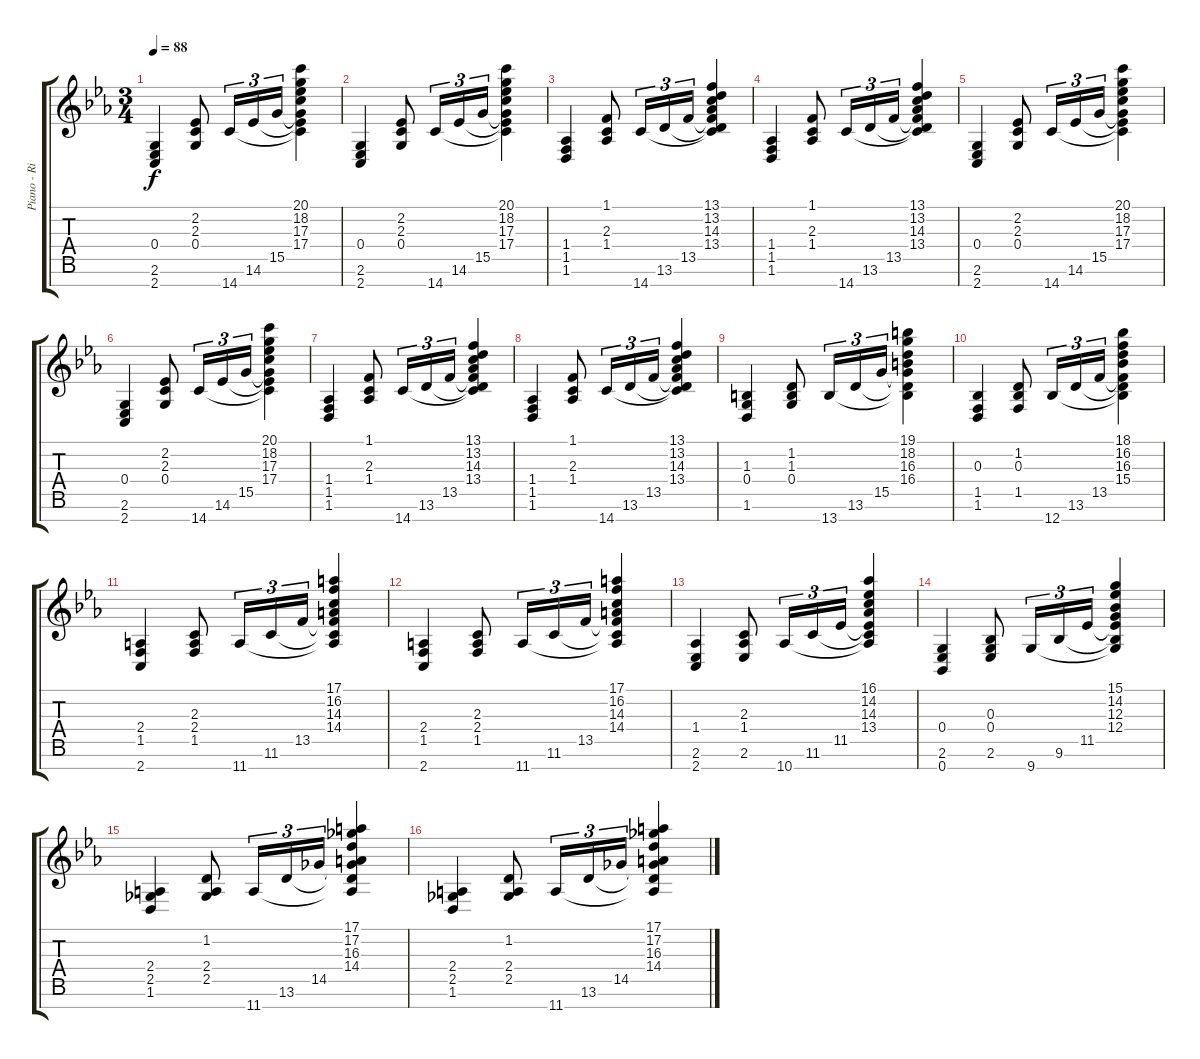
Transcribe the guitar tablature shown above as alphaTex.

\track ("Piano - Right Hand" "Piano - Ri") {instrument brightacousticpiano}
\staff {score tabs}
\tuning (E4 Db4 Bb3 G3 E3 Db3 Bb2) {hide}
\ts (3 4)
\tempo 88
\clef g2
\ks cminor
(0.4 2.6 2.7).4{dy f} (2.2 2.3 0.4).8 14.7.16{tu (3 2)} 14.6.16{tu (3 2)} 15.5.16{tu (3 2)} (20.1 18.2 17.3 17.4 15.5{t} 14.6{t} 14.7{t}).4 |
(0.4 2.6 2.7).4 (2.2 2.3 0.4).8 14.7.16{tu (3 2)} 14.6.16{tu (3 2)} 15.5.16{tu (3 2)} (20.1 18.2 17.3 17.4 15.5{t} 14.6{t} 14.7{t}).4 |
(1.4 1.5 1.6).4 (1.1 2.3 1.4).8 14.7.16{tu (3 2)} 13.6.16{tu (3 2)} 13.5.16{tu (3 2)} (13.1 13.2 14.3 13.4 13.5{t} 13.6{t} 14.7{t}).4 |
(1.4 1.5 1.6).4 (1.1 2.3 1.4).8 14.7.16{tu (3 2)} 13.6.16{tu (3 2)} 13.5.16{tu (3 2)} (13.1 13.2 14.3 13.4 13.5{t} 13.6{t} 14.7{t}).4 |
(0.4 2.6 2.7).4 (2.2 2.3 0.4).8 14.7.16{tu (3 2)} 14.6.16{tu (3 2)} 15.5.16{tu (3 2)} (20.1 18.2 17.3 17.4 15.5{t} 14.6{t} 14.7{t}).4 |
(0.4 2.6 2.7).4 (2.2 2.3 0.4).8 14.7.16{tu (3 2)} 14.6.16{tu (3 2)} 15.5.16{tu (3 2)} (20.1 18.2 17.3 17.4 15.5{t} 14.6{t} 14.7{t}).4 |
(1.4 1.5 1.6).4 (1.1 2.3 1.4).8 14.7.16{tu (3 2)} 13.6.16{tu (3 2)} 13.5.16{tu (3 2)} (13.1 13.2 14.3 13.4 13.5{t} 13.6{t} 14.7{t}).4 |
(1.4 1.5 1.6).4 (1.1 2.3 1.4).8 14.7.16{tu (3 2)} 13.6.16{tu (3 2)} 13.5.16{tu (3 2)} (13.1 13.2 14.3 13.4 13.5{t} 13.6{t} 14.7{t}).4 |
(1.3 0.4 1.6).4 (1.2 1.3 0.4).8 13.7.16{tu (3 2)} 13.6.16{tu (3 2)} 15.5.16{tu (3 2)} (19.1 18.2 16.3 16.4 15.5{t} 13.6{t} 13.7{t}).4 |
(0.3 1.5 1.6).4 (1.2 0.3 1.5).8 12.7.16{tu (3 2)} 13.6.16{tu (3 2)} 13.5.16{tu (3 2)} (18.1 16.2 16.3 15.4 13.5{t} 13.6{t} 12.7{t}).4 |
(2.4 1.5 2.7).4 (2.3 2.4 1.5).8 11.7.16{tu (3 2)} 11.6.16{tu (3 2)} 13.5.16{tu (3 2)} (17.1 16.2 14.3 14.4 13.5{t} 11.6{t} 11.7{t}).4 |
(2.4 1.5 2.7).4 (2.3 2.4 1.5).8 11.7.16{tu (3 2)} 11.6.16{tu (3 2)} 13.5.16{tu (3 2)} (17.1 16.2 14.3 14.4 13.5{t} 11.6{t} 11.7{t}).4 |
(1.4 2.6 2.7).4 (2.3 1.4 2.6).8 10.7.16{tu (3 2)} 11.6.16{tu (3 2)} 11.5.16{tu (3 2)} (16.1 14.2 14.3 13.4 11.5{t} 11.6{t} 10.7{t}).4 |
(0.4 2.6 0.7).4 (0.3 0.4 2.6).8 9.7.16{tu (3 2)} 9.6.16{tu (3 2)} 11.5.16{tu (3 2)} (15.1 14.2 12.3 12.4 11.5{t} 9.6{t} 9.7{t}).4 |
(2.4 2.5 1.6).4 (1.2 2.4 2.5).8 11.7.16{tu (3 2)} 13.6.16{tu (3 2)} 14.5.16{tu (3 2)} (17.1 17.2 16.3 14.4 14.5{t} 13.6{t} 11.7{t}).4 |
(2.4 2.5 1.6).4 (1.2 2.4 2.5).8 11.7.16{tu (3 2)} 13.6.16{tu (3 2)} 14.5.16{tu (3 2)} (17.1 17.2 16.3 14.4 14.5{t} 13.6{t} 11.7{t}).4
